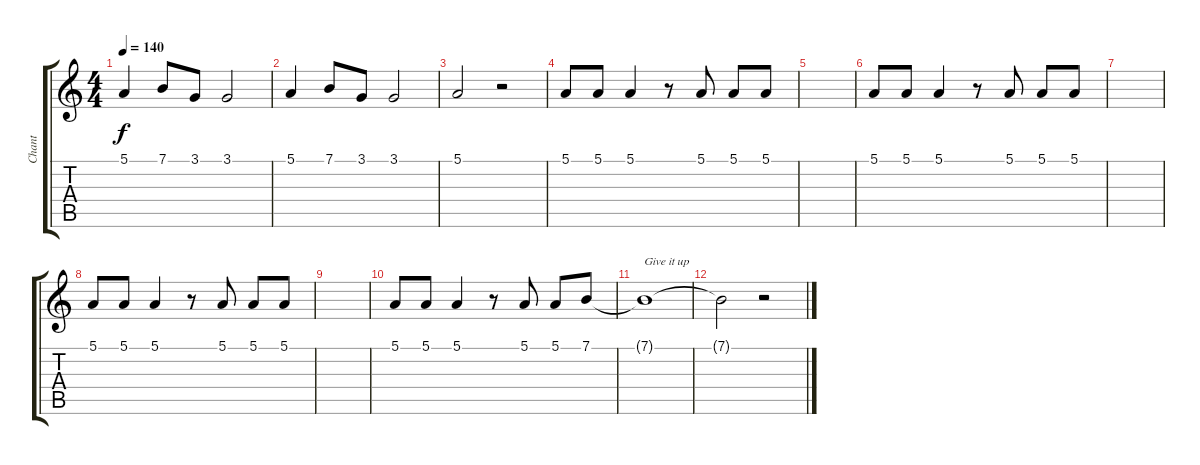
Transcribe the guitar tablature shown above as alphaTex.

\track ("Chant" "Chant") {instrument lead8bassandlead}
\staff {score tabs}
\tuning (E4 B3 G3 D3 A2 E2) {hide}
\ts (4 4)
\tempo 140
\clef g2
\ks c
5.1.4{dy f} 7.1.8 3.1.8 3.1.2 |
5.1.4 7.1.8 3.1.8 3.1.2 |
5.1.2 r.2 |
5.1.8 5.1.8 5.1.4 r.8 5.1.8 5.1.8 5.1.8 |
|
5.1.8 5.1.8 5.1.4 r.8 5.1.8 5.1.8 5.1.8 |
|
5.1.8 5.1.8 5.1.4 r.8 5.1.8 5.1.8 5.1.8 |
|
5.1.8 5.1.8 5.1.4 r.8 5.1.8 5.1.8 7.1.8 |
7.1{t}.1{txt "Give it up"} |
7.1{t}.2 r.2
